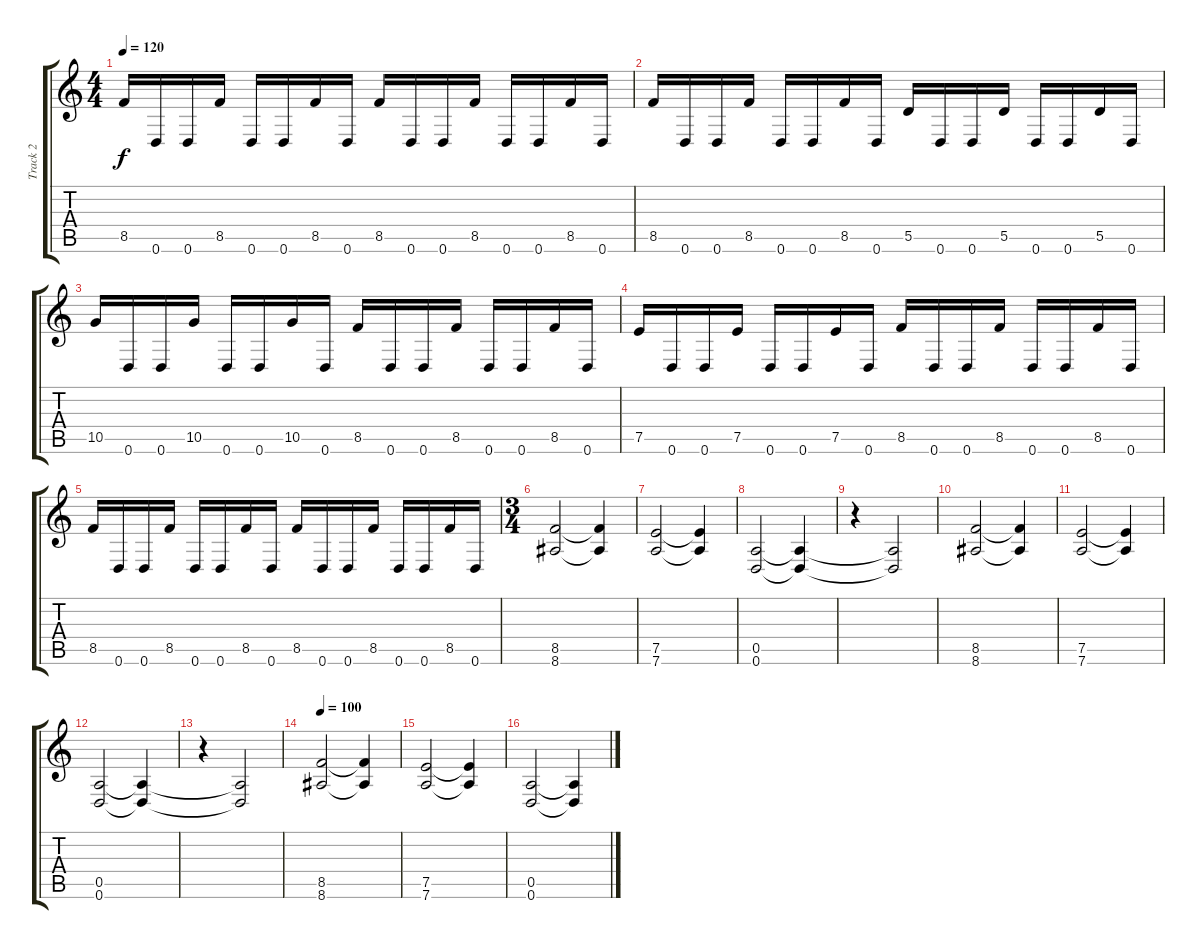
\track ("Track 2" "Track 2") {instrument distortionguitar}
\staff {score tabs}
\tuning (E4 B3 G3 D3 A2 D2) {hide}
\ts (4 4)
\tempo 120
\clef g2
\ks c
8.5.16{dy f} 0.6.16 0.6.16 8.5.16 0.6.16 0.6.16 8.5.16 0.6.16 8.5.16 0.6.16 0.6.16 8.5.16 0.6.16 0.6.16 8.5.16 0.6.16 |
8.5.16 0.6.16 0.6.16 8.5.16 0.6.16 0.6.16 8.5.16 0.6.16 5.5.16 0.6.16 0.6.16 5.5.16 0.6.16 0.6.16 5.5.16 0.6.16 |
10.5.16 0.6.16 0.6.16 10.5.16 0.6.16 0.6.16 10.5.16 0.6.16 8.5.16 0.6.16 0.6.16 8.5.16 0.6.16 0.6.16 8.5.16 0.6.16 |
7.5.16 0.6.16 0.6.16 7.5.16 0.6.16 0.6.16 7.5.16 0.6.16 8.5.16 0.6.16 0.6.16 8.5.16 0.6.16 0.6.16 8.5.16 0.6.16 |
8.5.16 0.6.16 0.6.16 8.5.16 0.6.16 0.6.16 8.5.16 0.6.16 8.5.16 0.6.16 0.6.16 8.5.16 0.6.16 0.6.16 8.5.16 0.6.16 |
\ts (3 4)
(8.5 8.6).2 (8.5{t} 8.6{t}).4 |
(7.5 7.6).2 (7.5{t} 7.6{t}).4 |
(0.5 0.6).2 (0.5{t} 0.6{t}).4 |
r.4 (0.5{t} 0.6{t}).2 |
(8.5 8.6).2 (8.5{t} 8.6{t}).4 |
(7.5 7.6).2 (7.5{t} 7.6{t}).4 |
(0.5 0.6).2 (0.5{t} 0.6{t}).4 |
r.4 (0.5{t} 0.6{t}).2 |
\tempo 100
(8.5 8.6).2 (8.5{t} 8.6{t}).4 |
(7.5 7.6).2 (7.5{t} 7.6{t}).4 |
(0.5 0.6).2 (0.5{t} 0.6{t}).4
